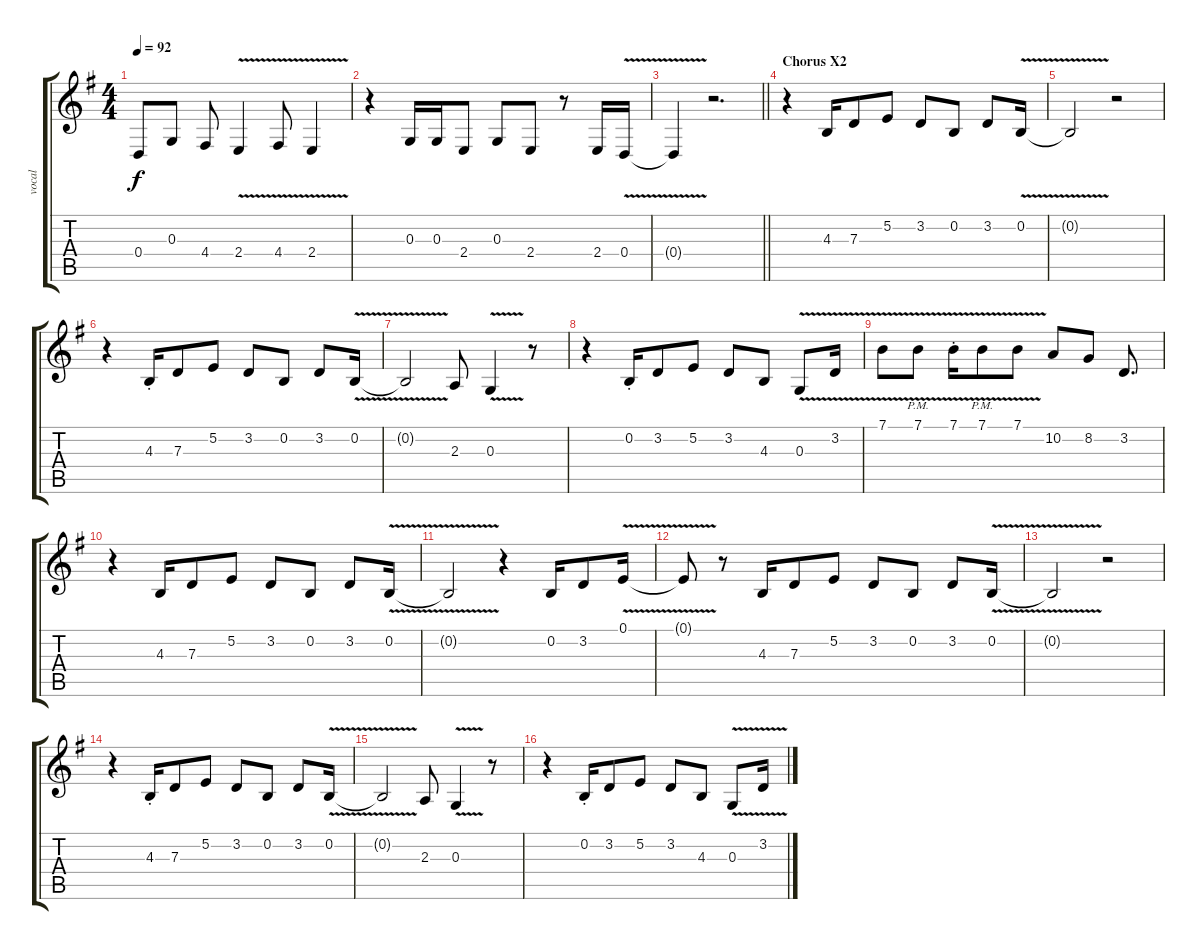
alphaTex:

\track ("vocal" "vocal") {instrument oboe}
\staff {score tabs}
\tuning (E4 B3 G3 D3 A2 E2) {hide}
\ts (4 4)
\tempo 92
\clef g2
\ks g
0.4.8{dy f} 0.3.8 4.4.8 2.4{v}.4 4.4{v}.8 2.4{v}.4 |
r.4 0.3.16 0.3.16 2.4.8 0.3.8 2.4.8 r.8 2.4.16 0.4{v}.16 |
\barLineRight lightlight
0.4{t}.4 r.2{d} |
\section ("" "Chorus X2")
r.4 4.3.16 7.3.8 5.2.8 3.2.8 0.2.8 3.2.8 0.2{v}.16 |
0.2{t}.2 r.2 |
r.4 4.3{st}.16 7.3.8 5.2.8 3.2.8 0.2.8 3.2.8 0.2{v}.16 |
0.2{t}.2 2.3.8 0.3{v}.4 r.8 |
r.4 0.2{st}.16 3.2.8 5.2.8 3.2.8 4.3.8 0.3{v}.8 3.2{v}.16 |
7.1{v}.8 7.1{v pm}.8 7.1{v st}.16 7.1{v pm}.8 7.1{v}.8 10.2.8 8.2.8 3.2.8{d} |
r.4 4.3.16 7.3.8 5.2.8 3.2.8 0.2.8 3.2.8 0.2{v}.16 |
0.2{t}.2 r.4 0.2.16 3.2.8 0.1{v}.16 |
0.1{t}.8 r.8 4.3.16 7.3.8 5.2.8 3.2.8 0.2.8 3.2.8 0.2{v}.16 |
0.2{t}.2 r.2 |
r.4 4.3{st}.16 7.3.8 5.2.8 3.2.8 0.2.8 3.2.8 0.2{v}.16 |
0.2{t}.2 2.3.8 0.3{v}.4 r.8 |
r.4 0.2{st}.16 3.2.8 5.2.8 3.2.8 4.3.8 0.3{v}.8 3.2{v}.16
